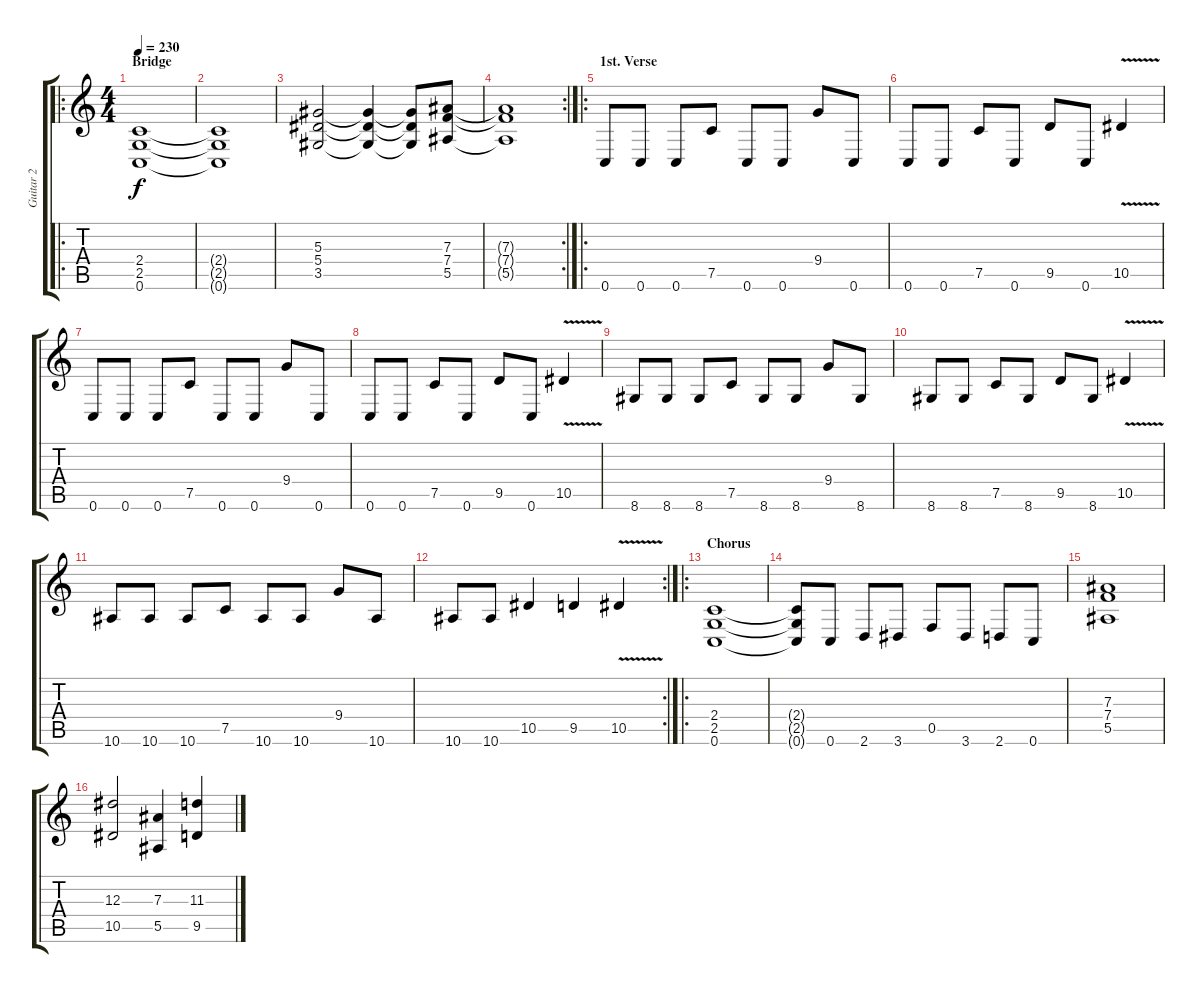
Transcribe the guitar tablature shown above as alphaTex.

\track ("Guitar 2" "Guitar 2") {instrument overdrivenguitar}
\staff {score tabs}
\tuning (C4 G3 Eb3 Bb2 F2 C2) {hide}
\ro
\ts (4 4)
\section ("" "Bridge")
\tempo 230
\clef g2
\ks c
(2.4 2.5 0.6).1{dy f} |
(2.4{t} 2.5{t} 0.6{t}).1 |
(5.3 5.4 3.5).2 (5.3{t} 5.4{t} 3.5{t}).4 (5.3{t} 5.4{t} 3.5{t}).8 (7.3 7.4 5.5).8 |
\rc 2
(7.3{t} 7.4{t} 5.5{t}).1 |
\ro
\section ("" "1st. Verse")
0.6.8 0.6.8 0.6.8 7.5.8 0.6.8 0.6.8 9.4.8 0.6.8 |
0.6.8 0.6.8 7.5.8 0.6.8 9.5.8 0.6.8 10.5{v}.4 |
0.6.8 0.6.8 0.6.8 7.5.8 0.6.8 0.6.8 9.4.8 0.6.8 |
0.6.8 0.6.8 7.5.8 0.6.8 9.5.8 0.6.8 10.5{v}.4 |
8.6.8 8.6.8 8.6.8 7.5.8 8.6.8 8.6.8 9.4.8 8.6.8 |
8.6.8 8.6.8 7.5.8 8.6.8 9.5.8 8.6.8 10.5{v}.4 |
10.6.8 10.6.8 10.6.8 7.5.8 10.6.8 10.6.8 9.4.8 10.6.8 |
\rc 2
10.6.8 10.6.8 10.5.4 9.5.4 10.5{v}.4 |
\ro
\section ("" "Chorus")
(2.4 2.5 0.6).1 |
(2.4{t} 2.5{t} 0.6{t}).8 0.6.8 2.6.8 3.6.8 0.5.8 3.6.8 2.6.8 0.6.8 |
(7.3 7.4 5.5).1 |
(12.3 10.5).2 (7.3 5.5).4 (11.3 9.5).4
